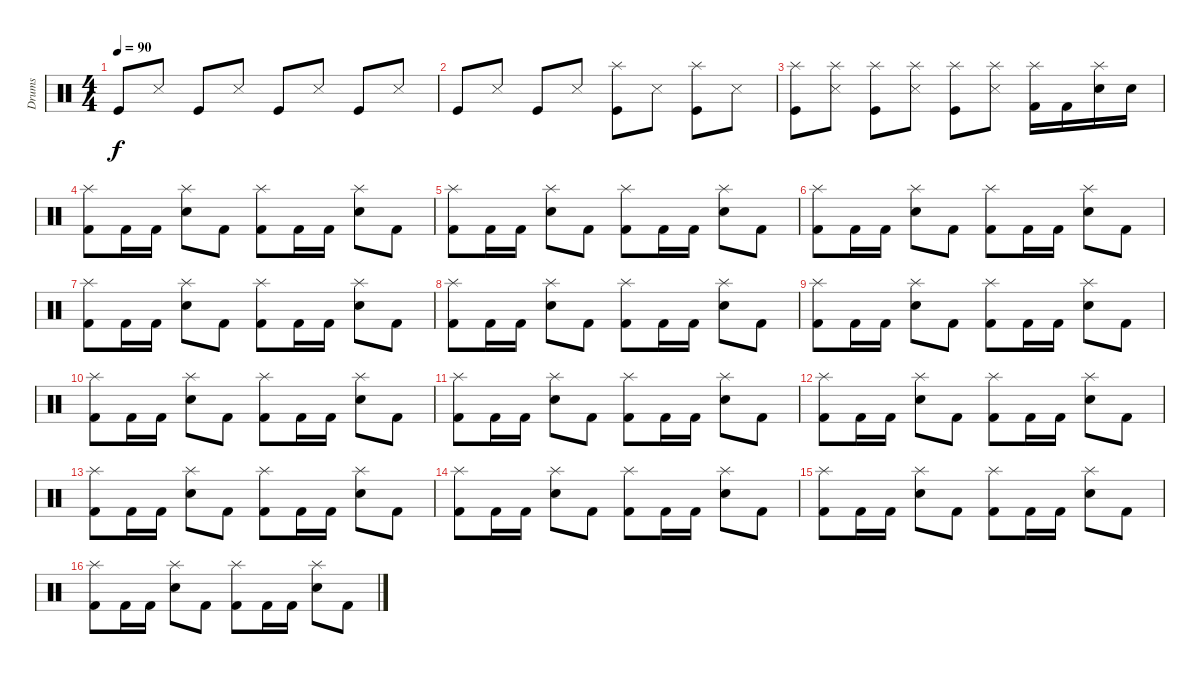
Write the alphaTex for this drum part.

\track ("Drums" "Drums") {instrument percussion}
\staff {score}
\articulation defaults
\ts (4 4)
\tempo 90
\clef neutral
\ks c "Kick (hit)".8{dy f} "Snare (side stick) 3".8 "Kick (hit)".8 "Snare (side stick) 3".8 "Kick (hit)".8 "Snare (side stick) 3".8 "Kick (hit)".8 "Snare (side stick) 3".8
|
"Kick (hit)".8 "Snare (side stick) 3".8 "Kick (hit)".8 "Snare (side stick) 3".8 ("Splash (hit)" "Kick (hit)").8 "Snare (side stick) 3".8 ("Splash (hit)" "Kick (hit)").8 "Snare (side stick) 3".8 |
("Splash (hit)" "Kick (hit)").8 ("Splash (hit)" "Snare (side stick) 3").8 ("Splash (hit)" "Kick (hit)").8 ("Splash (hit)" "Snare (side stick) 3").8 ("Splash (hit)" "Kick (hit)").8 ("Splash (hit)" "Snare (side stick) 3").8 ("Splash (hit)" "Kick (hit) 2").16 "Kick (hit) 2".16 ("Splash (hit)" "Electric Snare (hit)").16 "Electric Snare (hit)".16 |
("Splash (hit)" "Kick (hit) 2").8 "Kick (hit) 2".16 "Kick (hit) 2".16 ("Splash (hit)" "Electric Snare (hit)").8 "Kick (hit) 2".8 ("Splash (hit)" "Kick (hit) 2").8 "Kick (hit) 2".16 "Kick (hit) 2".16 ("Splash (hit)" "Electric Snare (hit)").8 "Kick (hit) 2".8 |
("Splash (hit)" "Kick (hit) 2").8 "Kick (hit) 2".16 "Kick (hit) 2".16 ("Splash (hit)" "Electric Snare (hit)").8 "Kick (hit) 2".8 ("Splash (hit)" "Kick (hit) 2").8 "Kick (hit) 2".16 "Kick (hit) 2".16 ("Splash (hit)" "Electric Snare (hit)").8 "Kick (hit) 2".8 |
("Splash (hit)" "Kick (hit) 2").8 "Kick (hit) 2".16 "Kick (hit) 2".16 ("Splash (hit)" "Electric Snare (hit)").8 "Kick (hit) 2".8 ("Splash (hit)" "Kick (hit) 2").8 "Kick (hit) 2".16 "Kick (hit) 2".16 ("Splash (hit)" "Electric Snare (hit)").8 "Kick (hit) 2".8 |
("Splash (hit)" "Kick (hit) 2").8 "Kick (hit) 2".16 "Kick (hit) 2".16 ("Splash (hit)" "Electric Snare (hit)").8 "Kick (hit) 2".8 ("Splash (hit)" "Kick (hit) 2").8 "Kick (hit) 2".16 "Kick (hit) 2".16 ("Splash (hit)" "Electric Snare (hit)").8 "Kick (hit) 2".8 |
("Splash (hit)" "Kick (hit) 2").8 "Kick (hit) 2".16 "Kick (hit) 2".16 ("Splash (hit)" "Electric Snare (hit)").8 "Kick (hit) 2".8 ("Splash (hit)" "Kick (hit) 2").8 "Kick (hit) 2".16 "Kick (hit) 2".16 ("Splash (hit)" "Electric Snare (hit)").8 "Kick (hit) 2".8 |
("Splash (hit)" "Kick (hit) 2").8 "Kick (hit) 2".16 "Kick (hit) 2".16 ("Splash (hit)" "Electric Snare (hit)").8 "Kick (hit) 2".8 ("Splash (hit)" "Kick (hit) 2").8 "Kick (hit) 2".16 "Kick (hit) 2".16 ("Splash (hit)" "Electric Snare (hit)").8 "Kick (hit) 2".8 |
("Splash (hit)" "Kick (hit) 2").8 "Kick (hit) 2".16 "Kick (hit) 2".16 ("Splash (hit)" "Electric Snare (hit)").8 "Kick (hit) 2".8 ("Splash (hit)" "Kick (hit) 2").8 "Kick (hit) 2".16 "Kick (hit) 2".16 ("Splash (hit)" "Electric Snare (hit)").8 "Kick (hit) 2".8 |
("Splash (hit)" "Kick (hit) 2").8 "Kick (hit) 2".16 "Kick (hit) 2".16 ("Splash (hit)" "Electric Snare (hit)").8 "Kick (hit) 2".8 ("Splash (hit)" "Kick (hit) 2").8 "Kick (hit) 2".16 "Kick (hit) 2".16 ("Splash (hit)" "Electric Snare (hit)").8 "Kick (hit) 2".8 |
("Splash (hit)" "Kick (hit) 2").8 "Kick (hit) 2".16 "Kick (hit) 2".16 ("Splash (hit)" "Electric Snare (hit)").8 "Kick (hit) 2".8 ("Splash (hit)" "Kick (hit) 2").8 "Kick (hit) 2".16 "Kick (hit) 2".16 ("Splash (hit)" "Electric Snare (hit)").8 "Kick (hit) 2".8 |
("Splash (hit)" "Kick (hit) 2").8 "Kick (hit) 2".16 "Kick (hit) 2".16 ("Splash (hit)" "Electric Snare (hit)").8 "Kick (hit) 2".8 ("Splash (hit)" "Kick (hit) 2").8 "Kick (hit) 2".16 "Kick (hit) 2".16 ("Splash (hit)" "Electric Snare (hit)").8 "Kick (hit) 2".8 |
("Splash (hit)" "Kick (hit) 2").8 "Kick (hit) 2".16 "Kick (hit) 2".16 ("Splash (hit)" "Electric Snare (hit)").8 "Kick (hit) 2".8 ("Splash (hit)" "Kick (hit) 2").8 "Kick (hit) 2".16 "Kick (hit) 2".16 ("Splash (hit)" "Electric Snare (hit)").8 "Kick (hit) 2".8 |
("Splash (hit)" "Kick (hit) 2").8 "Kick (hit) 2".16 "Kick (hit) 2".16 ("Splash (hit)" "Electric Snare (hit)").8 "Kick (hit) 2".8 ("Splash (hit)" "Kick (hit) 2").8 "Kick (hit) 2".16 "Kick (hit) 2".16 ("Splash (hit)" "Electric Snare (hit)").8 "Kick (hit) 2".8 |
("Splash (hit)" "Kick (hit) 2").8 "Kick (hit) 2".16 "Kick (hit) 2".16 ("Splash (hit)" "Electric Snare (hit)").8 "Kick (hit) 2".8 ("Splash (hit)" "Kick (hit) 2").8 "Kick (hit) 2".16 "Kick (hit) 2".16 ("Splash (hit)" "Electric Snare (hit)").8 "Kick (hit) 2".8
